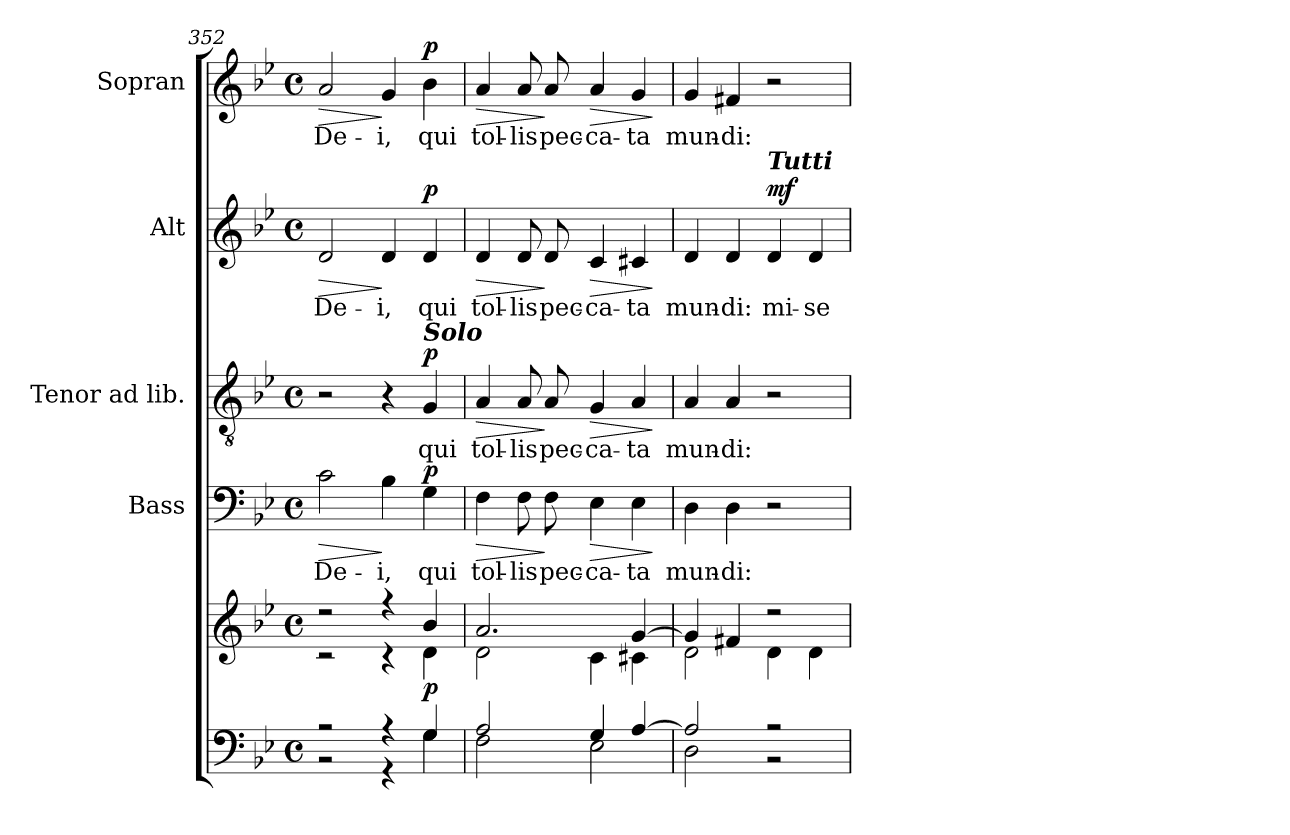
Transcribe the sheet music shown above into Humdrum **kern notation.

**kern	**kern	**dynam	**kern	**text	**dynam	**kern	**text	**dynam	**kern	**text	**dynam	**kern	**text	**dynam
*part5	*part5	*part5	*part4	*part4	*part4	*part3	*part3	*part3	*part2	*part2	*part2	*part1	*part1	*part1
*staff6	*staff5	*staff5/6	*staff4	*staff4	*staff4	*staff3	*staff3	*staff3	*staff2	*staff2	*staff2	*staff1	*staff1	*staff1
*	*	*	*I"Bass	*	*	*I"Tenor ad lib.	*	*	*I"Alt	*	*	*I"Sopran	*	*
*	*	*	*I'B.	*	*	*I'T.	*	*	*I'A.	*	*	*I'S.	*	*
*clefF4	*clefG2	*	*clefF4	*	*	*clefGv2	*	*	*clefG2	*	*	*clefG2	*	*
*k[b-e-]	*k[b-e-]	*	*k[b-e-]	*	*	*k[b-e-]	*	*	*k[b-e-]	*	*	*k[b-e-]	*	*
*B-:	*B-:	*	*B-:	*	*	*B-:	*	*	*B-:	*	*	*B-:	*	*
*M4/4	*M4/4	*	*M4/4	*	*	*M4/4	*	*	*M4/4	*	*	*M4/4	*	*
*met(c)	*met(c)	*	*met(c)	*	*	*met(c)	*	*	*met(c)	*	*	*met(c)	*	*
=352	=352	=352	=352	=352	=352	=352	=352	=352	=352	=352	=352	=352	=352	=352
*^	*^	*	*	*	*	*	*	*	*	*	*	*	*	*
!	!	!	!	!	!	!LO:LY:b	!LO:HP:b	!	!	!	!	!LO:LY:b	!LO:HP:b	!	!LO:LY:b	!LO:HP:b
2r	2r	2r	2r	.	2c\	De-	>	2r	.	.	2d/	De-	>	2a/	De-	>
!	!	!	!	!	!	!LO:LY:b	!	!	!	!	!	!LO:LY:b	!	!	!LO:LY:b	!
4r	4r	4r	4r	.	4B-\	-i,	]	4r	.	.	4d/	-i,	]	4g/	-i,	]
!	!	!	!	!	!	!	!	!LO:TX:a:Bi:t=Solo	!	!	!	!	!	!	!	!
!	!	!	!	!LO:DY:b	!	!LO:LY:b	!LO:DY:a	!	!LO:LY:b	!LO:DY:a	!	!LO:LY:b	!LO:DY:a	!	!LO:LY:b	!LO:DY:a
4G/	4G\	4b-/	4d\	p	4G\	qui	p	4G/	qui	p	4d/	qui	p	4b-\	qui	p
=353	=353	=353	=353	=353	=353	=353	=353	=353	=353	=353	=353	=353	=353	=353	=353	=353
!	!	!	!	!	!	!LO:LY:b	!LO:HP:b	!	!LO:LY:b	!LO:HP:b	!	!LO:LY:b	!LO:HP:b	!	!LO:LY:b	!LO:HP:b
2A/	2F\	2.a/	2d\	.	4F\	tol-	>	4A/	tol-	>	4d/	tol-	>	4a/	tol-	>
!	!	!	!	!	!	!LO:LY:b	!	!	!LO:LY:b	!	!	!LO:LY:b	!	!	!LO:LY:b	!
.	.	.	.	.	8F\	-lis	.	8A/	-lis	.	8d/	-lis	.	8a/	-lis	.
!	!	!	!	!	!	!LO:LY:b	!	!	!LO:LY:b	!	!	!LO:LY:b	!	!	!LO:LY:b	!
.	.	.	.	.	8F\	pec-	]	8A/	pec-	]	8d/	pec-	]	8a/	pec-	]
!	!	!	!	!	!	!LO:LY:b	!LO:HP:b	!	!LO:LY:b	!LO:HP:b	!	!LO:LY:b	!LO:HP:b	!	!LO:LY:b	!LO:HP:b
4G/	2E-\	.	4c\	.	4E-\	-ca-	>	4G/	-ca-	>	4c/	-ca-	>	4a/	-ca-	>
!	!	!	!	!	!	!LO:LY:b	!	!	!LO:LY:b	!	!	!LO:LY:b	!	!	!LO:LY:b	!
[>4A/	.	[>4g/	4c#X\	.	4E-\	-ta	.	4A/	-ta	.	4c#X/	-ta	.	4g/	-ta	.
*v	*v	*	*	*	*	*	*	*	*	*	*	*	*	*	*	*
*	*v	*v	*	*	*	*	*	*	*	*	*	*	*	*	*
.	.	.	.	.	]	.	.	]	.	.	]	.	.	]
=354	=354	=354	=354	=354	=354	=354	=354	=354	=354	=354	=354	=354	=354	=354
*^	*^	*	*	*	*	*	*	*	*	*	*	*	*	*
!	!	!	!	!	!	!LO:LY:b	!	!	!LO:LY:b	!	!	!LO:LY:b	!	!	!LO:LY:b	!
2A/]	2D\	4g/]	2d\	.	4D\	mun-	.	4A/	mun-	.	4d/	mun-	.	4g/	mun-	.
!	!	!	!	!	!	!LO:LY:b	!	!	!LO:LY:b	!	!	!LO:LY:b	!	!	!LO:LY:b	!
.	.	4f#X/	.	.	4D\	-di:	.	4A/	-di:	.	4d/	-di:	.	4f#X/	-di:	.
!	!	!	!	!	!	!	!	!	!	!	!LO:TX:a:Bi:t=Tutti	!	!	!	!	!
!	!	!	!	!	!	!	!	!	!	!	!	!LO:LY:b	!LO:DY:a	!	!	!
2r	2r	2r	4d\	.	2r	.	.	2r	.	.	4d/	mi-	mf	2r	.	.
!	!	!	!	!	!	!	!	!	!	!	!	!LO:LY:b	!	!	!	!
.	.	.	4d\	.	.	.	.	.	.	.	4d/	-se-	.	.	.	.
*v	*v	*	*	*	*	*	*	*	*	*	*	*	*	*	*	*
*	*v	*v	*	*	*	*	*	*	*	*	*	*	*	*	*
=	=	=	=	=	=	=	=	=	=	=	=	=	=	=
*-	*-	*-	*-	*-	*-	*-	*-	*-	*-	*-	*-	*-	*-	*-
